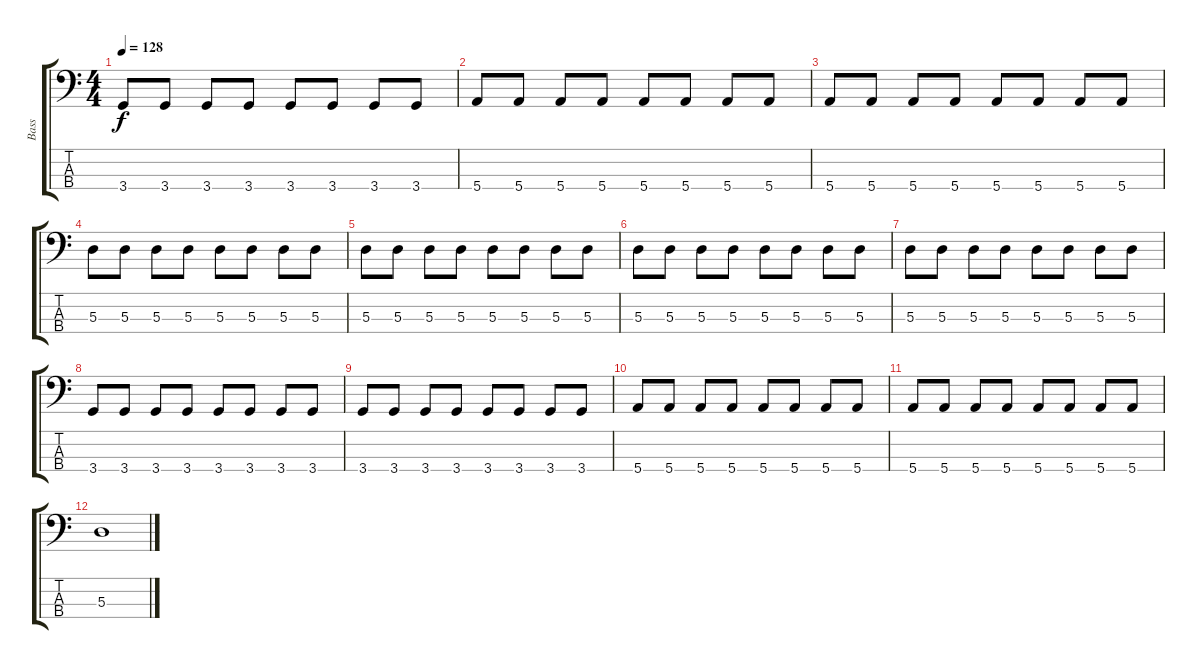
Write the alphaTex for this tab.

\track ("Bass" "Bass") {instrument electricbassfinger}
\staff {score tabs}
\tuning (G2 D2 A1 E1) {hide}
\ts (4 4)
\tempo 128
\clef f4
\ks c
3.4.8{dy f} 3.4.8 3.4.8 3.4.8 3.4.8 3.4.8 3.4.8 3.4.8 |
5.4.8 5.4.8 5.4.8 5.4.8 5.4.8 5.4.8 5.4.8 5.4.8 |
5.4.8 5.4.8 5.4.8 5.4.8 5.4.8 5.4.8 5.4.8 5.4.8 |
5.3.8 5.3.8 5.3.8 5.3.8 5.3.8 5.3.8 5.3.8 5.3.8 |
5.3.8 5.3.8 5.3.8 5.3.8 5.3.8 5.3.8 5.3.8 5.3.8 |
5.3.8 5.3.8 5.3.8 5.3.8 5.3.8 5.3.8 5.3.8 5.3.8 |
5.3.8 5.3.8 5.3.8 5.3.8 5.3.8 5.3.8 5.3.8 5.3.8 |
3.4.8 3.4.8 3.4.8 3.4.8 3.4.8 3.4.8 3.4.8 3.4.8 |
3.4.8 3.4.8 3.4.8 3.4.8 3.4.8 3.4.8 3.4.8 3.4.8 |
5.4.8 5.4.8 5.4.8 5.4.8 5.4.8 5.4.8 5.4.8 5.4.8 |
5.4.8 5.4.8 5.4.8 5.4.8 5.4.8 5.4.8 5.4.8 5.4.8 |
5.3.1
